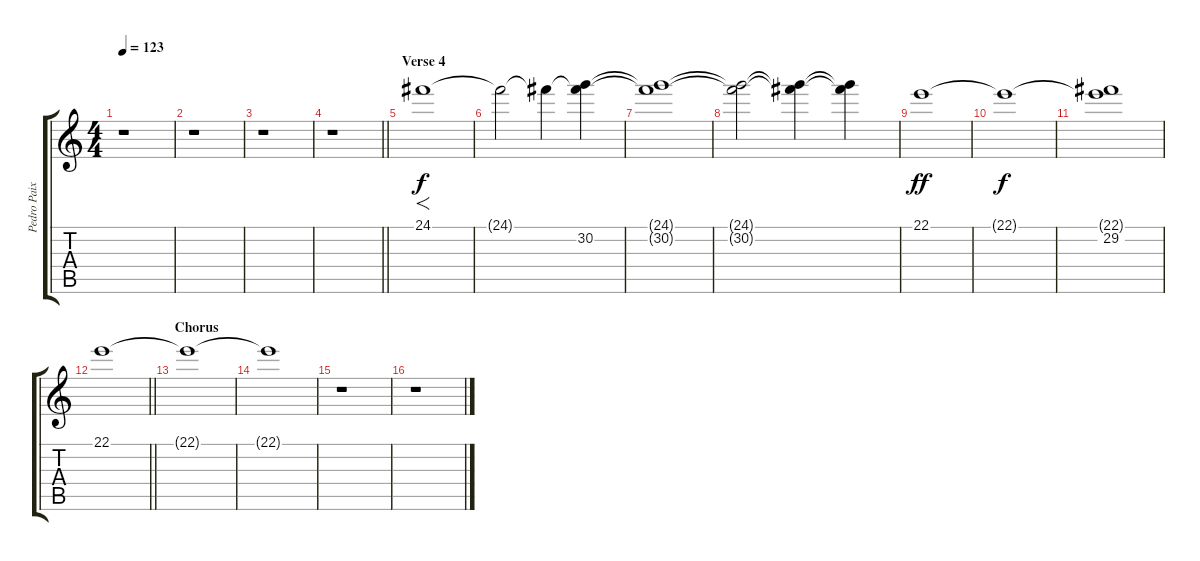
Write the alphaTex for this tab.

\track ("" "Pedro Paix") {instrument pad2warm}
\staff {score tabs}
\tuning (Gb4 Db4 A3 E3 B2 Gb2) {hide}
\ts (4 4)
\tempo 123
\clef g2
\ks c
r.1{dy f} |
r.1 |
r.1 |
\barLineRight lightlight
r.1{volume 7} |
\section ("" "Verse 4")
24.1.1{f} |
24.1{t}.2 24.1{t}.4 (24.1{t} 30.2).4 |
(24.1{t} 30.2{t}).1 |
(24.1{t} 30.2{t}).2 (24.1{t} 30.2{t}).4 (24.1{t} 30.2{t}).4 |
22.1.1{dy ff} |
22.1{t}.1{dy f} |
(22.1{t} 29.2).1 |
\barLineRight lightlight
22.1.1 |
\section ("" "Chorus")
22.1{t}.1{volume 0} |
22.1{t}.1 |
r.1 |
r.1
